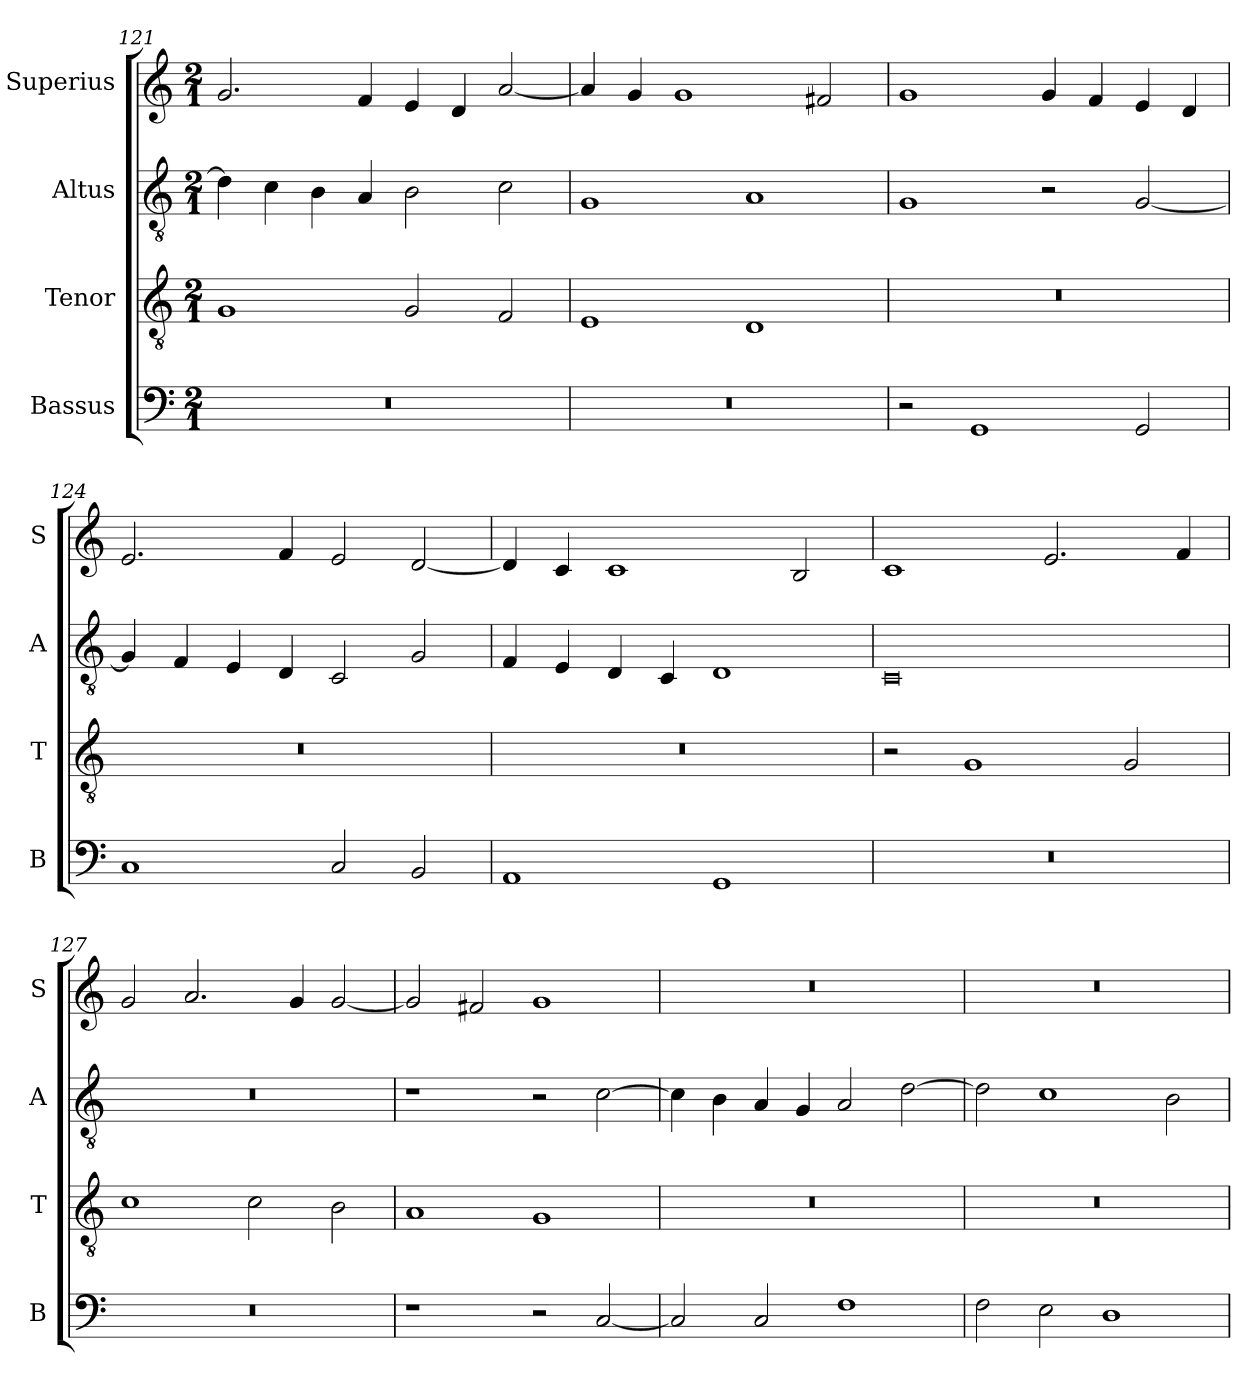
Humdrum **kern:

**kern	**kern	**kern	**kern
*part4	*part3	*part2	*part1
*staff4	*staff3	*staff2	*staff1
*I"Bassus	*I"Tenor	*I"Altus	*I"Superius
*I'B	*I'T	*I'A	*I'S
*clefF4	*clefGv2	*clefGv2	*clefG2
*k[]	*k[]	*k[]	*k[]
*M2/1	*M2/1	*M2/1	*M2/1
=121	=121	=121	=121
0r	1G	4d]	2.g
.	.	4c	.
.	.	4B	.
.	.	4A	4f
.	2G	2B	4e
.	.	.	4d
.	2F	2c	[2a
=122	=122	=122	=122
0r	1E	1G	4a]
.	.	.	4g
.	.	.	1g
.	1D	1A	.
.	.	.	2f#X
=123	=123	=123	=123
2r	0r	1G	1g
1GG	.	.	.
.	.	2r	4g
.	.	.	4f
2GG	.	[2G	4e
.	.	.	4d
=124	=124	=124	=124
1C	0r	4G]	2.e
.	.	4F	.
.	.	4E	.
.	.	4D	4f
2C	.	2C	2e
2BB	.	2G	[2d
=125	=125	=125	=125
1AA	0r	4F	4d]
.	.	4E	4c
.	.	4D	1c
.	.	4C	.
1GG	.	1D	.
.	.	.	2B
=126	=126	=126	=126
0r	2r	0C	1c
.	1G	.	.
.	.	.	2.e
.	2G	.	.
.	.	.	4f
=127	=127	=127	=127
0r	1c	0r	2g
.	.	.	2.a
.	2c	.	.
.	.	.	4g
.	2B	.	[2g
=128	=128	=128	=128
1r	1A	1r	2g]
.	.	.	2f#X
2r	1G	2r	1g
[2C	.	[2c	.
=129	=129	=129	=129
2C]	0r	4c]	0r
.	.	4B	.
2C	.	4A	.
.	.	4G	.
1F	.	2A	.
.	.	[2d	.
=130	=130	=130	=130
2F	0r	2d]	0r
2E	.	1c	.
1D	.	.	.
.	.	2B	.
=	=	=	=
*-	*-	*-	*-
